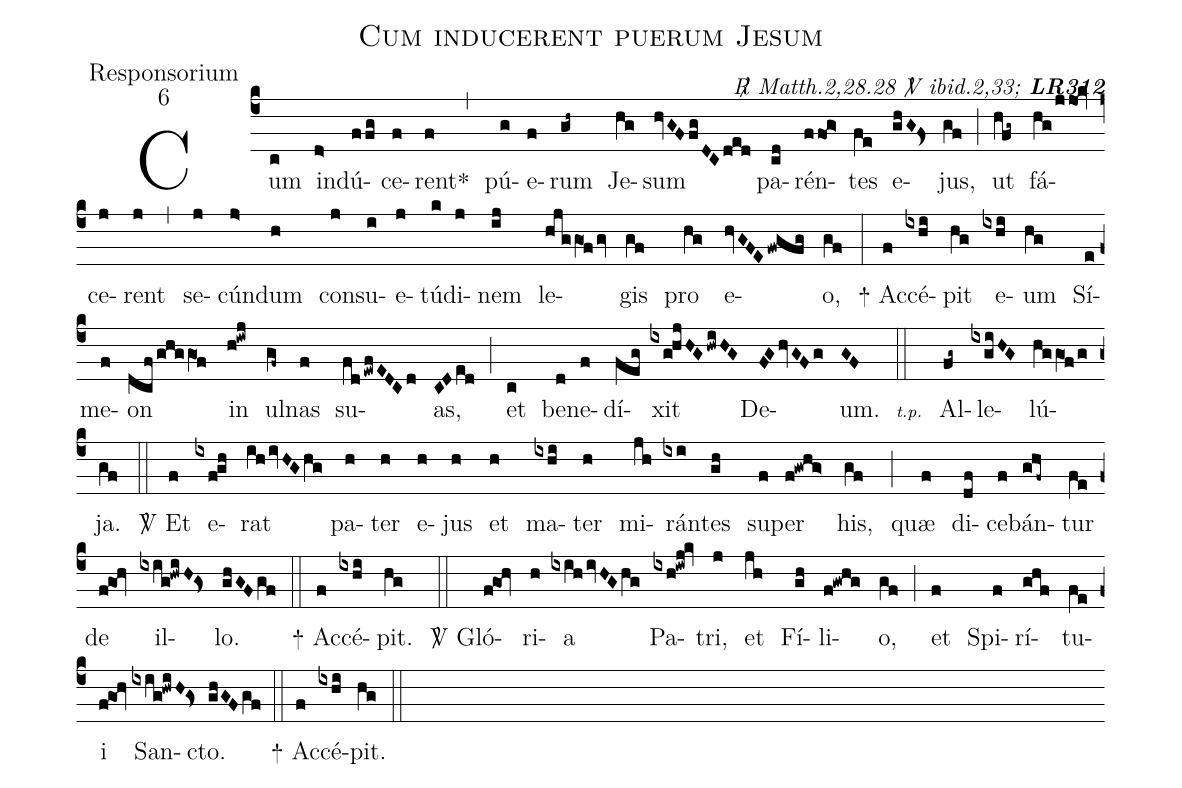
name:Cum inducerent puerum Jesum;
office-part:Responsorium;
mode:6;
commentary:{\itshape\mdseries \Rbar\ Matth.2,28.28  \Vbar\  ibid.2,33;\/} {\bfseries LR312};
%%
(c4)  Cum(c) in(d>)dú(ffg)ce(f)rent<sp>*</sp>(f) (,)
pú(g)e(f)rum(gh~) Je(hg)sum(hvGFfgDCded) pa(cd)rén(ffo1!g>)tes(fe) e(ghG!Fs<)jus,(gf) (;)
ut(hf</[-1.1]g~)
fá(hg/jjo1!kv)ce(j)rent(j) (,) se(j)cún(j>)dum(h) con(j)su(i)e(j)tú(k)di(j)nem(ij) le(hjggO1fgv)gis(gf) pro(hg) e(hvGFEfwgfg)o,(gf) (:)
<sp>+</sp> Ac(f)cé(ixhi)pit(hg) e(ixhi)um(hg) Sí(e)me(f)on(dcf/ghggO1f) in(h!iwj) ul(gf~)nas(f) su(fd/ewfEDCd)as,(CDed) (;)
et(c) be(d)ne(f)dí(feg)xit(ixghjHGhwiHG) De(FGhvGFg)um.(GF) (::)
<v>{\scriptsize\itshape t.p.\ }</v> Al(fg~)le(ixgiHG)lú(hggO1f/g)ja.(gf) (::)
<sp>V/</sp> Et(f) e(ixfgh)rat(ihivHGhg) pa(h)ter(h) e(h)jus(h) et(h) ma(ixhi)ter(h) mi(jh)rán(ixi)tes(gh) su(f)per(f!gwhg>) his,(gf) (;)
quæ(f) di(df)ce(f)bán(ghf~)tur(fe) de(f!go1!hv) il(ixig!hwiH!Gs<)lo.(ghGFgf) (::)
<sp>+</sp> Ac(f)cé(ixhi)pit.(hg) (::)
 <sp>V/</sp> Gló(f!go@hv)ri(h)a(ixihivHGhg) Pa(ixh!iwj!kv)tri,(j) et(jh) Fí(gh)li(f!gwhg)o,(gf) (;)
et(f) Spi(f)rí(ghf)tu(fez)i(f!go@hv) San(ixig!hwiH!gs<)cto.(ghGFgf)  (::)
<sp>+</sp> Ac(f)cé(ixhi)pit.(hg) (::)
